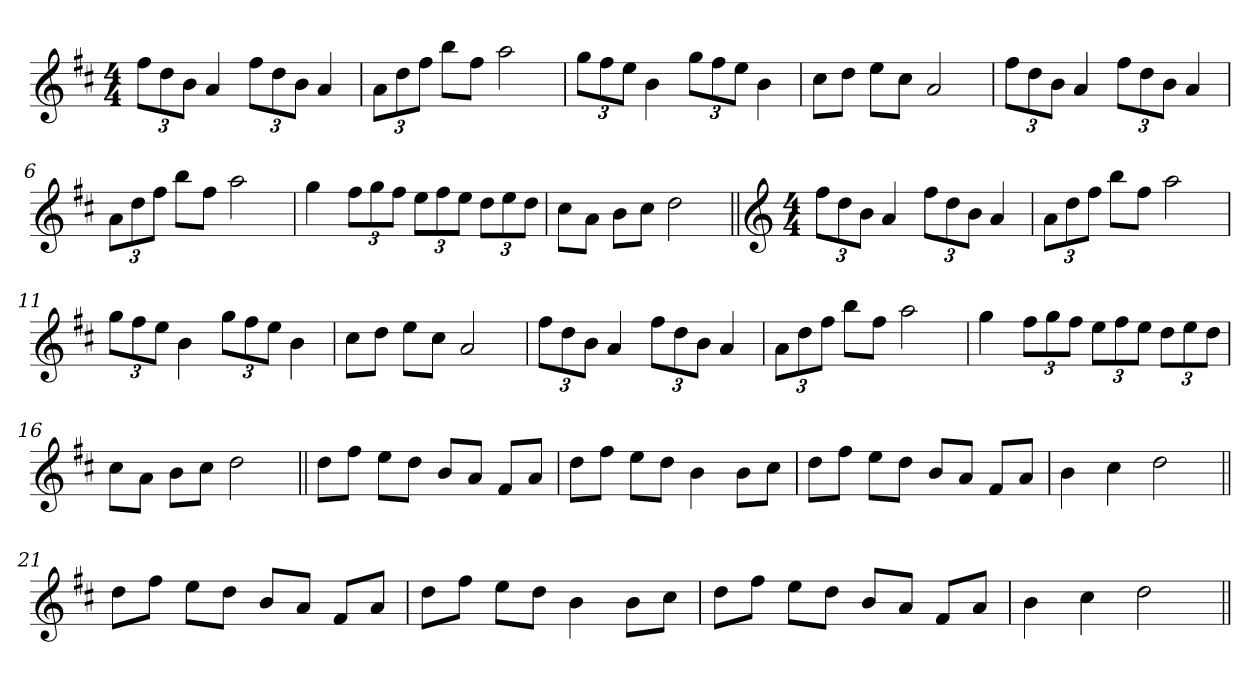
**kern
*part1
*staff1
*clefG2
*k[f#c#]
*D:
*M4/4
=1
12ff#\L
12dd\
12b\J
4a/
12ff#\L
12dd\
12b\J
4a/
=2
12a\L
12dd\
12ff#\J
8bb\L
8ff#\J
2aa\
=3
12gg\L
12ff#\
12ee\J
4b\
12gg\L
12ff#\
12ee\J
4b\
=4
8cc#\L
8dd\J
8ee\L
8cc#\J
2a/
=5
12ff#\L
12dd\
12b\J
4a/
12ff#\L
12dd\
12b\J
4a/
=6
12a\L
12dd\
12ff#\J
8bb\L
8ff#\J
2aa\
!!LO:LB:g=z
=7
4gg\
12ff#\L
12gg\
12ff#\J
12ee\L
12ff#\
12ee\J
12dd\L
12ee\
12dd\J
=8
8cc#\L
8a\J
8b\L
8cc#\J
2dd\
=9||
*clefG2
*M4/4
12ff#\L
12dd\
12b\J
4a/
12ff#\L
12dd\
12b\J
4a/
=10
12a\L
12dd\
12ff#\J
8bb\L
8ff#\J
2aa\
=11
12gg\L
12ff#\
12ee\J
4b\
12gg\L
12ff#\
12ee\J
4b\
!!LO:LB:g=z
=12
8cc#\L
8dd\J
8ee\L
8cc#\J
2a/
=13
12ff#\L
12dd\
12b\J
4a/
12ff#\L
12dd\
12b\J
4a/
=14
12a\L
12dd\
12ff#\J
8bb\L
8ff#\J
2aa\
=15
4gg\
12ff#\L
12gg\
12ff#\J
12ee\L
12ff#\
12ee\J
12dd\L
12ee\
12dd\J
=16
8cc#\L
8a\J
8b\L
8cc#\J
2dd\
=17||
8dd\L
8ff#\J
8ee\L
8dd\J
8b/L
8a/J
8f#/L
8a/J
!!LO:LB:g=z
=18
8dd\L
8ff#\J
8ee\L
8dd\J
4b\
8b\L
8cc#\J
=19
8dd\L
8ff#\J
8ee\L
8dd\J
8b/L
8a/J
8f#/L
8a/J
=20
4b\
4cc#\
2dd\
=21||
8dd\L
8ff#\J
8ee\L
8dd\J
8b/L
8a/J
8f#/L
8a/J
=22
8dd\L
8ff#\J
8ee\L
8dd\J
4b\
8b\L
8cc#\J
=23
8dd\L
8ff#\J
8ee\L
8dd\J
8b/L
8a/J
8f#/L
8a/J
!!LO:LB:g=z
=24
4b\
4cc#\
2dd\
=||
*-
